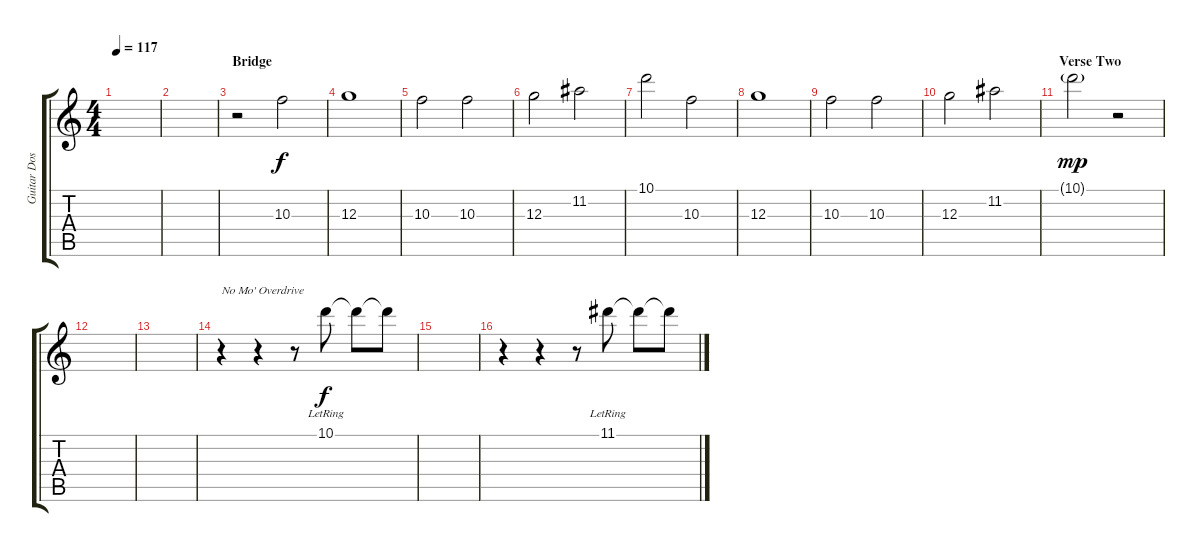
\track ("Guitar Dos" "Guitar Dos") {instrument electricguitarclean}
\staff {score tabs}
\tuning (E4 B3 G3 D3 A2 E2) {hide}
\ts (4 4)
\tempo 117
\clef g2
\ks c
|
|
\section ("" "Bridge")
r.2{instrument overdrivenguitar} 10.3.2 |
12.3.1 |
10.3.2 10.3.2 |
12.3.2 11.2.2 |
10.1.2 10.3.2 |
12.3.1 |
10.3.2 10.3.2 |
12.3.2 11.2.2 |
\section ("" "Verse Two")
10.1{g}.2{dy mp} r.2 |
|
|
r.4{txt "No Mo' Overdrive" instrument electricguitarclean} r.4 r.8 10.1{lr}.8{dy f} 10.1{t}.8 10.1{t}.8 |
|
r.4 r.4 r.8 11.1{lr}.8 11.1{t}.8 11.1{t}.8
